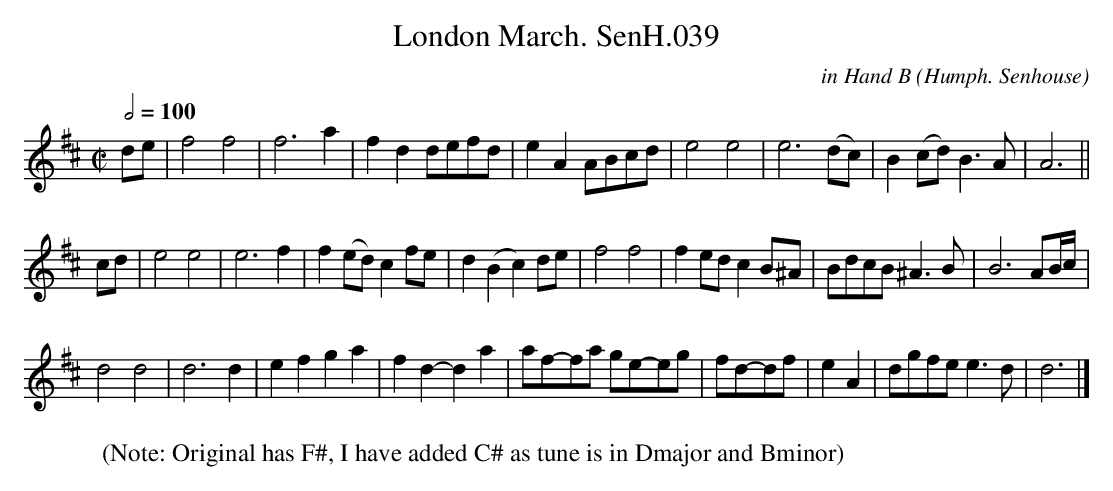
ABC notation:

X:1
T:London March. SenH.039
C:in Hand B (Humph. Senhouse)
Q:1/2=100
M:C|
L:1/4
K:D
d/e/ | f2f2 | f3a | fdd/e/f/d/ | eA A/B/c/d/ | e2e2 | e3 (d/c/) | B(c/d/)B>A | A3 ||
c/d/ |e2e2 | e3f | f (e/d/)cf/e/ | d (Bc)d/e/ | f2f2 | fe/d/cB/^A/ | B/d/c/B/ ^A>B | B3 A/B//c// |
d2d2 | d3d | efga | fd-da | a/f/-f/a/ g/e/-/e/g/ | f/d/-d/f/ | eA | d/g/f/e/ e>d | d3 |]
W:(Note: Original has F#, I have added C# as tune is in Dmajor and Bminor)
